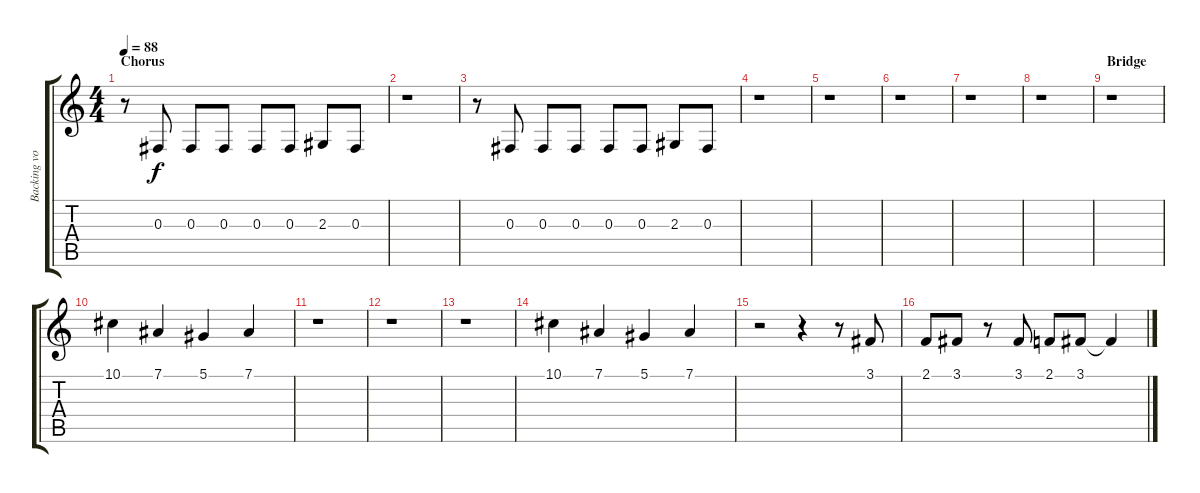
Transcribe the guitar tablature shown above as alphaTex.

\track ("Backing vox" "Backing vo") {instrument tenorsax}
\staff {score tabs}
\tuning (Eb4 Bb3 Gb3 Db3 Ab2 Eb2) {hide}
\ts (4 4)
\section ("" "Chorus")
\tempo 88
\clef g2
\ks c
r.8{dy f} 0.3.8 0.3.8 0.3.8 0.3.8 0.3.8 2.3.8 0.3.8 |
r.1 |
r.8 0.3.8 0.3.8 0.3.8 0.3.8 0.3.8 2.3.8 0.3.8 |
r.1 |
r.1 |
r.1 |
r.1 |
r.1 |
\section ("" "Bridge")
r.1 |
10.1.4 7.1.4 5.1.4 7.1.4 |
r.1 |
r.1 |
r.1 |
10.1.4 7.1.4 5.1.4 7.1.4 |
r.2 r.4 r.8 3.1.8 |
2.1.8 3.1.8 r.8 3.1.8 2.1.8 3.1.8 3.1{t}.4
